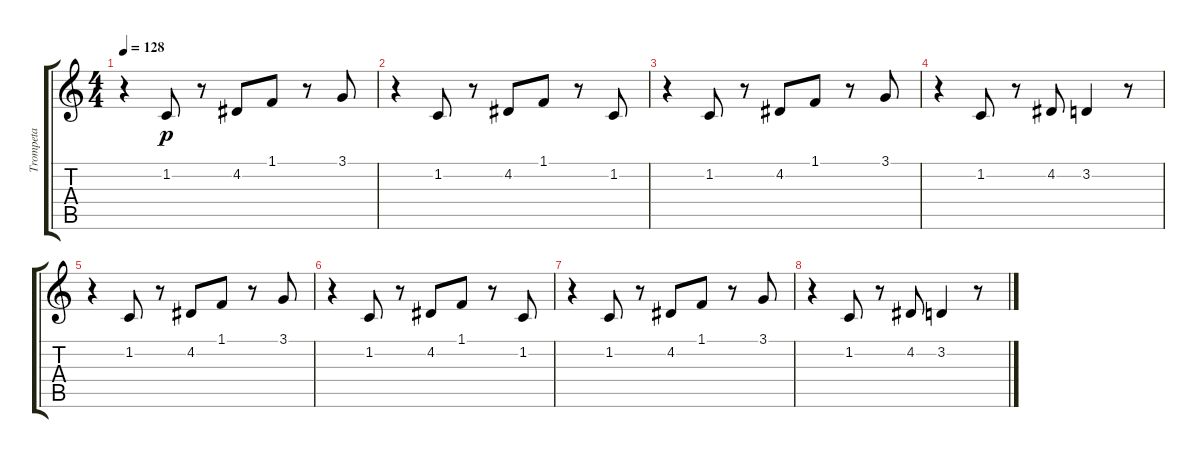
\track ("Trompeta" "Trompeta") {instrument altosax}
\staff {score tabs}
\tuning (E4 B3 G3 D3 A2 E2) {hide}
\ts (4 4)
\tempo 128
\clef g2
\ks c
r.4{dy p instrument altosax} 1.2.8 r.8 4.2.8 1.1.8 r.8 3.1.8 |
r.4 1.2.8 r.8 4.2.8 1.1.8 r.8 1.2.8 |
r.4 1.2.8 r.8 4.2.8 1.1.8 r.8 3.1.8 |
r.4 1.2.8 r.8 4.2.8 3.2.4 r.8 |
r.4 1.2.8 r.8 4.2.8 1.1.8 r.8 3.1.8 |
r.4 1.2.8 r.8 4.2.8 1.1.8 r.8 1.2.8 |
r.4 1.2.8 r.8 4.2.8 1.1.8 r.8 3.1.8 |
r.4 1.2.8 r.8 4.2.8 3.2.4 r.8
